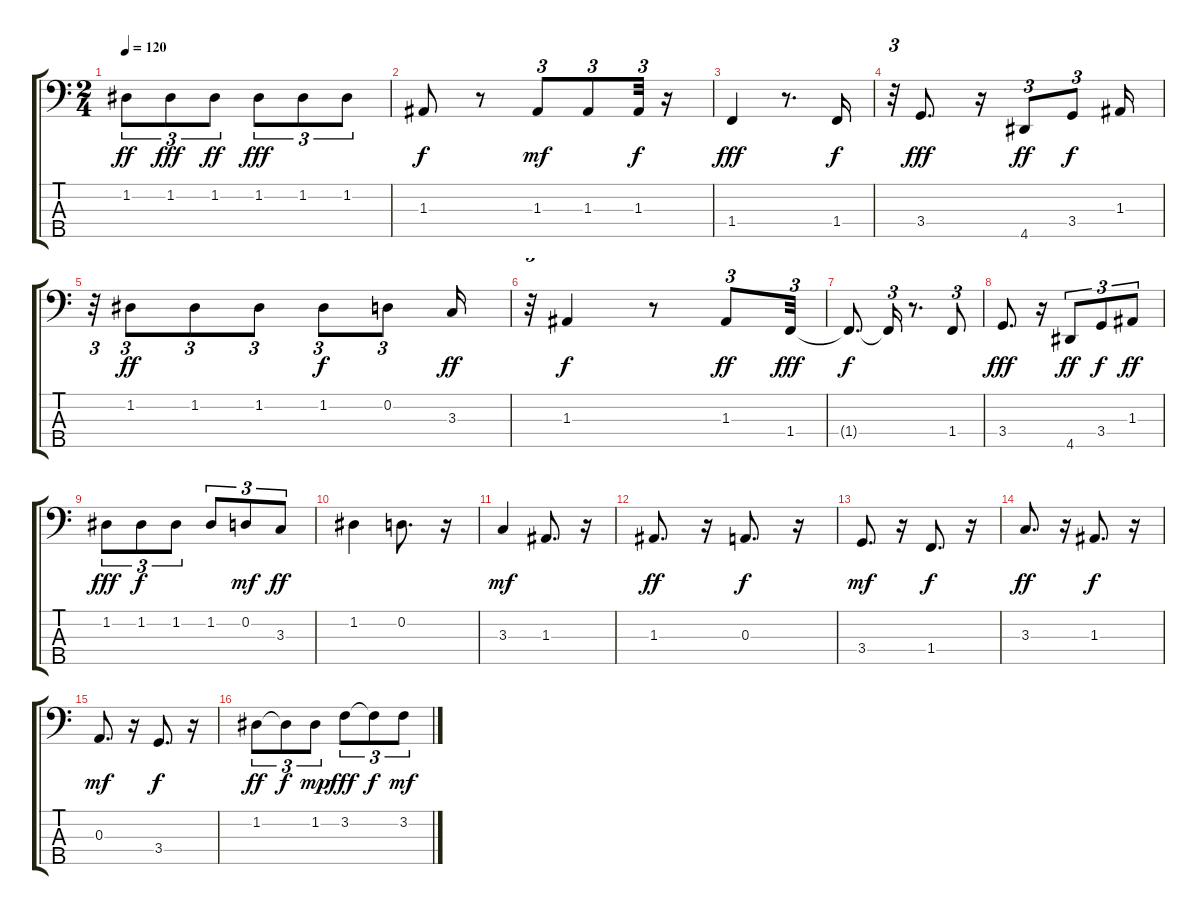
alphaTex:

\track "" {instrument slapbass1}
\staff {score tabs}
\tuning (G2 D2 A1 E1 B0) {hide}
\ts (2 4)
\tempo 120
\clef f4
\ks c
1.2.8{tu (3 2) dy ff} 1.2.8{tu (3 2) dy fff} 1.2.8{tu (3 2) dy ff} 1.2.8{tu (3 2) dy fff} 1.2.8{tu (3 2)} 1.2.8{tu (3 2)} |
1.3.8{dy f} r.8 1.3.8{tu (3 2) dy mf} 1.3.8{tu (3 2)} 1.3.32{tu (3 2) dy f} r.16 |
1.4.4{dy fff} r.8{d} 1.4.16{dy f} |
r.32{tu (3 2)} 3.4.8{d dy fff} r.16 4.5.8{tu (3 2) dy ff} 3.4.8{tu (3 2) dy f} 1.3.16 |
r.32{tu (3 2)} 1.2.8{tu (3 2) dy ff} 1.2.8{tu (3 2)} 1.2.8{tu (3 2)} 1.2.8{tu (3 2) dy f} 0.2.8{tu (3 2)} 3.3.16{dy ff} |
r.32{tu (3 2)} 1.3.4{dy f} r.8 1.3.8{tu (3 2) dy ff} 1.4.32{tu (3 2) dy fff} |
1.4{t}.8{d dy f} 1.4{t}.16{tu (3 2)} r.8{d} 1.4.8{tu (3 2)} |
3.4.8{d dy fff} r.16 4.5.8{tu (3 2) dy ff} 3.4.8{tu (3 2) dy f} 1.3.8{tu (3 2) dy ff} |
1.2.8{tu (3 2) dy fff} 1.2.8{tu (3 2) dy f} 1.2.8{tu (3 2)} 1.2.8{tu (3 2)} 0.2.8{tu (3 2) dy mf} 3.3.8{tu (3 2) dy ff} |
1.2.4 0.2.8{d} r.16 |
3.3.4{dy mf} 1.3.8{d} r.16 |
1.3.8{d dy ff} r.16 0.3.8{d dy f} r.16 |
3.4.8{d dy mf} r.16 1.4.8{d dy f} r.16 |
3.3.8{d dy ff} r.16 1.3.8{d dy f} r.16 |
0.3.8{d dy mf} r.16 3.4.8{d dy f} r.16 |
1.2.8{tu (3 2) dy ff} 1.2{t}.8{tu (3 2) dy f} 1.2.8{tu (3 2) dy mp} 3.2.8{tu (3 2) dy fff} 3.2{t}.8{tu (3 2) dy f} 3.2.8{tu (3 2) dy mf}
